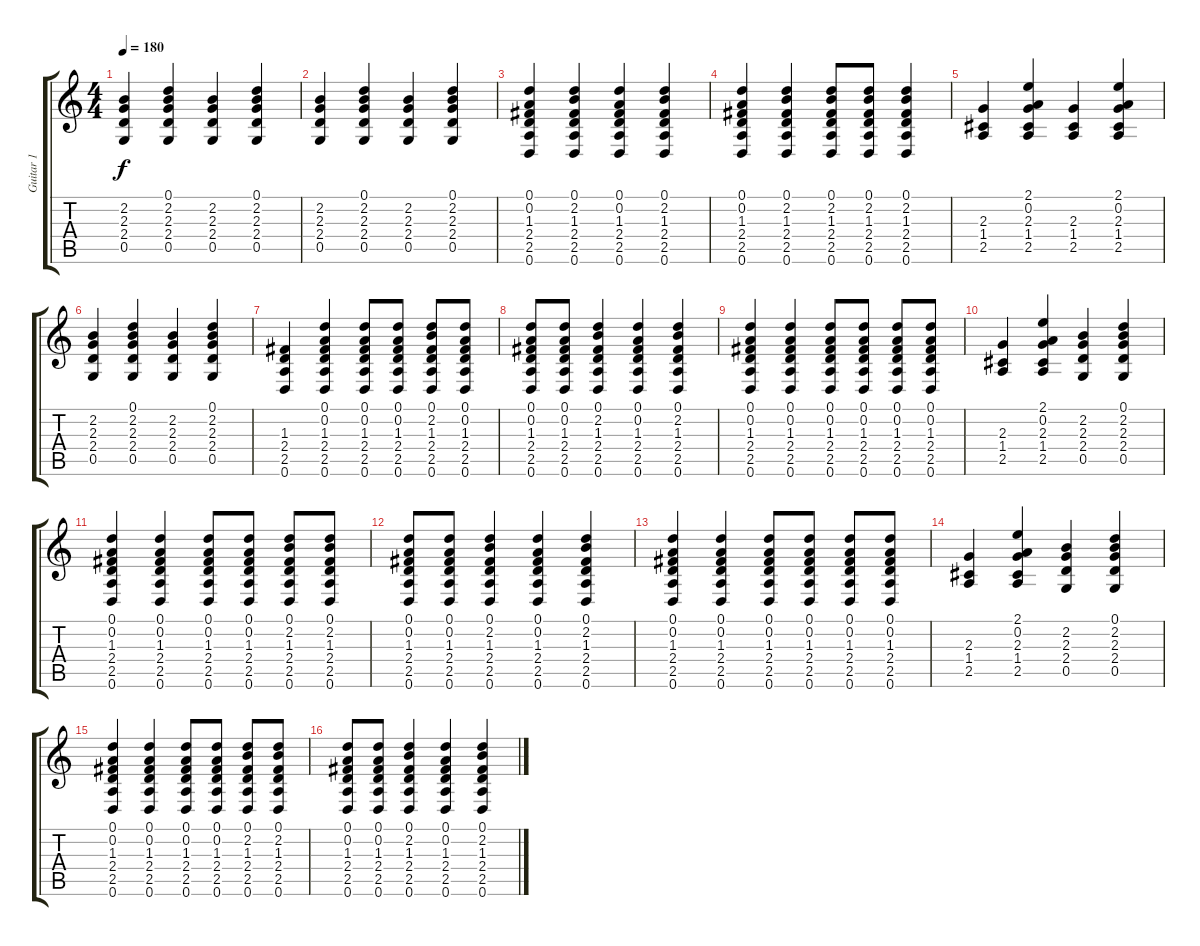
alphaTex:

\track ("Guitar 1" "Guitar 1") {instrument electricguitarclean}
\staff {score tabs}
\tuning (D4 A3 F3 C3 G2 D2) {hide}
\ts (4 4)
\tempo 180
\clef g2
\ks c
(2.2 2.3 2.4 0.5).4{dy f} (0.1 2.2 2.3 2.4 0.5).4 (2.2 2.3 2.4 0.5).4 (0.1 2.2 2.3 2.4 0.5).4 |
(2.2 2.3 2.4 0.5).4 (0.1 2.2 2.3 2.4 0.5).4 (2.2 2.3 2.4 0.5).4 (0.1 2.2 2.3 2.4 0.5).4 |
(0.1 0.2 1.3 2.4 2.5 0.6).4 (0.1 2.2 1.3 2.4 2.5 0.6).4 (0.1 0.2 1.3 2.4 2.5 0.6).4 (0.1 2.2 1.3 2.4 2.5 0.6).4 |
(0.1 0.2 1.3 2.4 2.5 0.6).4 (0.1 2.2 1.3 2.4 2.5 0.6).4 (0.1 2.2 1.3 2.4 2.5 0.6).8 (0.1 2.2 1.3 2.4 2.5 0.6).8 (0.1 2.2 1.3 2.4 2.5 0.6).4 |
(2.3 1.4 2.5).4 (2.1 0.2 2.3 1.4 2.5).4 (2.3 1.4 2.5).4 (2.1 0.2 2.3 1.4 2.5).4 |
(2.2 2.3 2.4 0.5).4 (0.1 2.2 2.3 2.4 0.5).4 (2.2 2.3 2.4 0.5).4 (0.1 2.2 2.3 2.4 0.5).4 |
(1.3 2.4 2.5 0.6).4 (0.1 0.2 1.3 2.4 2.5 0.6).4 (0.1 0.2 1.3 2.4 2.5 0.6).8 (0.1 0.2 1.3 2.4 2.5 0.6).8 (0.1 2.2 1.3 2.4 2.5 0.6).8 (0.1 0.2 1.3 2.4 2.5 0.6).8 |
(0.1 0.2 1.3 2.4 2.5 0.6).8 (0.1 0.2 1.3 2.4 2.5 0.6).8 (0.1 2.2 1.3 2.4 2.5 0.6).4 (0.1 0.2 1.3 2.4 2.5 0.6).4 (0.1 2.2 1.3 2.4 2.5 0.6).4 |
(0.1 0.2 1.3 2.4 2.5 0.6).4 (0.1 0.2 1.3 2.4 2.5 0.6).4 (0.1 0.2 1.3 2.4 2.5 0.6).8 (0.1 0.2 1.3 2.4 2.5 0.6).8 (0.1 0.2 1.3 2.4 2.5 0.6).8 (0.1 0.2 1.3 2.4 2.5 0.6).8 |
(2.3 1.4 2.5).4 (2.1 0.2 2.3 1.4 2.5).4 (2.2 2.3 2.4 0.5).4 (0.1 2.2 2.3 2.4 0.5).4 |
(0.1 0.2 1.3 2.4 2.5 0.6).4 (0.1 0.2 1.3 2.4 2.5 0.6).4 (0.1 0.2 1.3 2.4 2.5 0.6).8 (0.1 0.2 1.3 2.4 2.5 0.6).8 (0.1 2.2 1.3 2.4 2.5 0.6).8 (0.1 2.2 1.3 2.4 2.5 0.6).8 |
(0.1 0.2 1.3 2.4 2.5 0.6).8 (0.1 0.2 1.3 2.4 2.5 0.6).8 (0.1 2.2 1.3 2.4 2.5 0.6).4 (0.1 0.2 1.3 2.4 2.5 0.6).4 (0.1 2.2 1.3 2.4 2.5 0.6).4 |
(0.1 0.2 1.3 2.4 2.5 0.6).4 (0.1 0.2 1.3 2.4 2.5 0.6).4 (0.1 0.2 1.3 2.4 2.5 0.6).8 (0.1 0.2 1.3 2.4 2.5 0.6).8 (0.1 0.2 1.3 2.4 2.5 0.6).8 (0.1 0.2 1.3 2.4 2.5 0.6).8 |
(2.3 1.4 2.5).4 (2.1 0.2 2.3 1.4 2.5).4 (2.2 2.3 2.4 0.5).4 (0.1 2.2 2.3 2.4 0.5).4 |
(0.1 0.2 1.3 2.4 2.5 0.6).4 (0.1 0.2 1.3 2.4 2.5 0.6).4 (0.1 0.2 1.3 2.4 2.5 0.6).8 (0.1 0.2 1.3 2.4 2.5 0.6).8 (0.1 2.2 1.3 2.4 2.5 0.6).8 (0.1 2.2 1.3 2.4 2.5 0.6).8 |
(0.1 0.2 1.3 2.4 2.5 0.6).8 (0.1 0.2 1.3 2.4 2.5 0.6).8 (0.1 2.2 1.3 2.4 2.5 0.6).4 (0.1 0.2 1.3 2.4 2.5 0.6).4 (0.1 2.2 1.3 2.4 2.5 0.6).4
